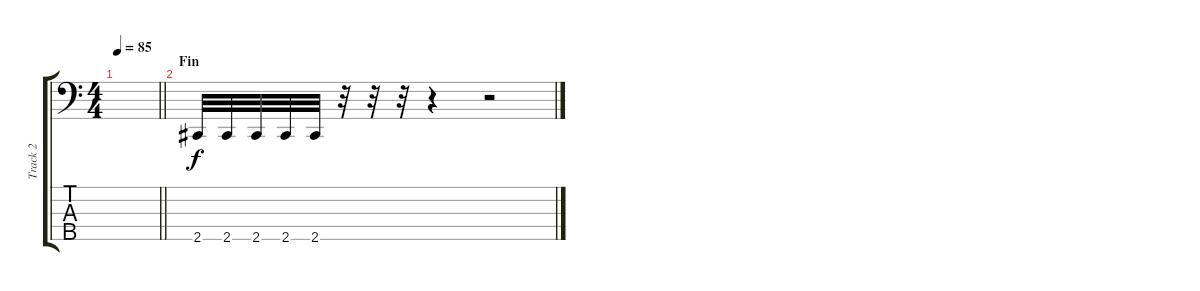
\track ("Track 2" "Track 2") {instrument electricbassfinger}
\staff {score tabs}
\tuning (G2 D2 A1 E1 B0) {hide}
\ts (4 4)
\tempo 85
\clef f4
\barLineRight lightlight
\ks c
|
\section ("" "Fin")
2.5.32 2.5.32 2.5.32 2.5.32 2.5.32 r.32 r.32 r.32 r.4 r.2
